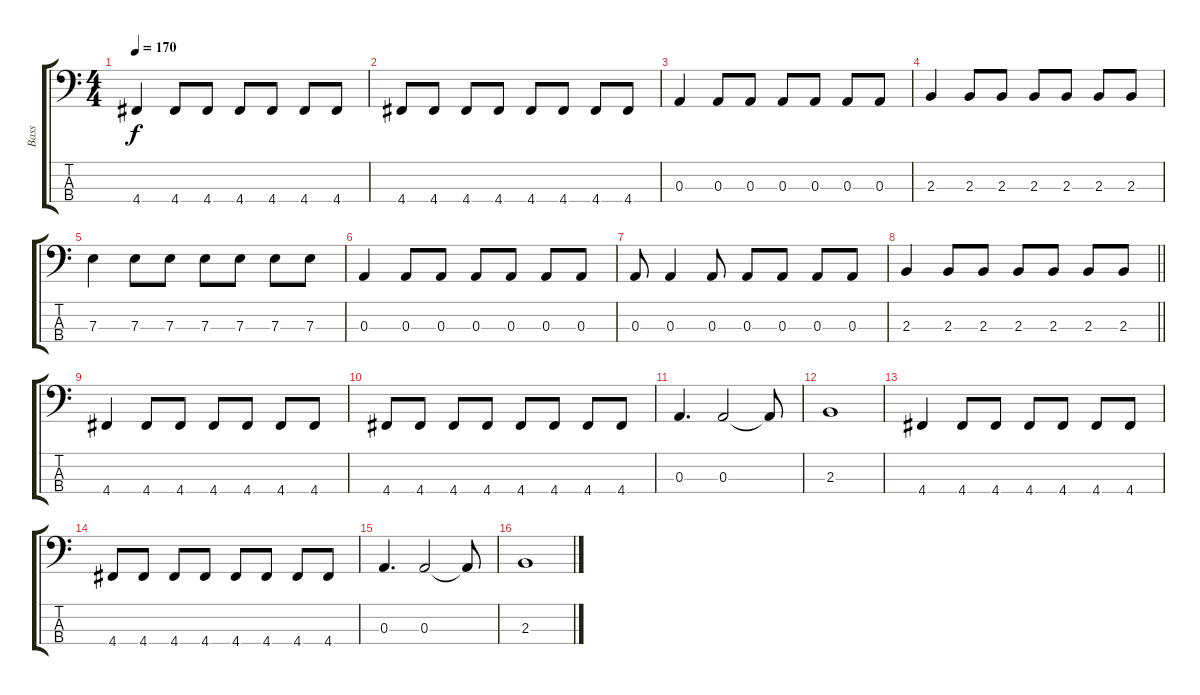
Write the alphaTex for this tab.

\track ("Bass" "Bass") {instrument electricbassfinger}
\staff {score tabs}
\tuning (G2 D2 A1 D1) {hide}
\ts (4 4)
\tempo 170
\clef f4
\ks c
4.4.4{dy f} 4.4.8 4.4.8 4.4.8 4.4.8 4.4.8 4.4.8 |
4.4.8 4.4.8 4.4.8 4.4.8 4.4.8 4.4.8 4.4.8 4.4.8 |
0.3.4 0.3.8 0.3.8 0.3.8 0.3.8 0.3.8 0.3.8 |
2.3.4 2.3.8 2.3.8 2.3.8 2.3.8 2.3.8 2.3.8 |
7.3.4 7.3.8 7.3.8 7.3.8 7.3.8 7.3.8 7.3.8 |
0.3.4 0.3.8 0.3.8 0.3.8 0.3.8 0.3.8 0.3.8 |
0.3.8 0.3.4 0.3.8 0.3.8 0.3.8 0.3.8 0.3.8 |
\barLineRight lightlight
2.3.4 2.3.8 2.3.8 2.3.8 2.3.8 2.3.8 2.3.8 |
4.4.4 4.4.8 4.4.8 4.4.8 4.4.8 4.4.8 4.4.8 |
4.4.8 4.4.8 4.4.8 4.4.8 4.4.8 4.4.8 4.4.8 4.4.8 |
0.3.4{d} 0.3.2 0.3{t}.8 |
2.3.1 |
4.4.4 4.4.8 4.4.8 4.4.8 4.4.8 4.4.8 4.4.8 |
4.4.8 4.4.8 4.4.8 4.4.8 4.4.8 4.4.8 4.4.8 4.4.8 |
0.3.4{d} 0.3.2 0.3{t}.8 |
2.3.1
